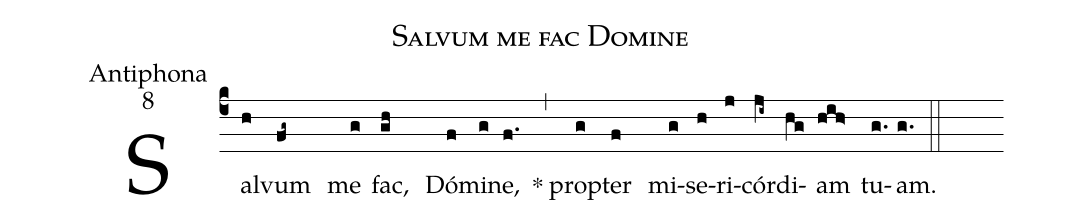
name:Salvum me fac Domine;
office-part:Antiphona;
mode:8;
%%
(c4)Sal(h)vum (fg~) me(g) fac, (gh) Dó(f)mi(g)ne, (f.) *(,)pro(g)pter (f) mi(g)se(h)ri(j)cór(ji~)di(hg)am(hih>) tu(g.)am.(g.::)
